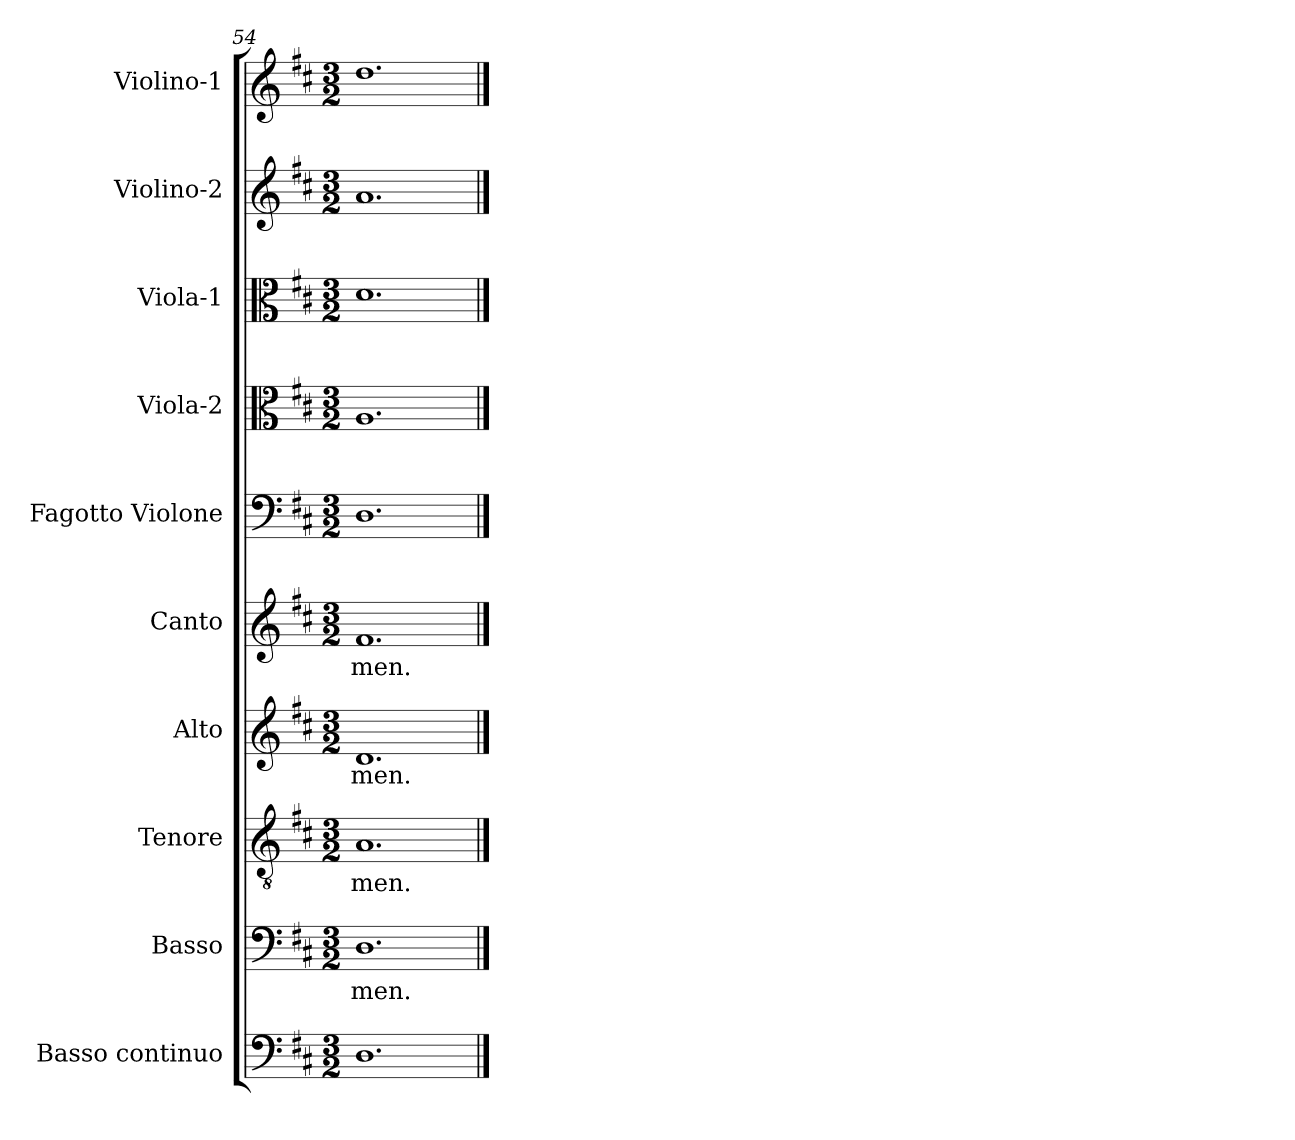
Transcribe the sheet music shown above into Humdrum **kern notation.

**kern	**kern	**text	**kern	**text	**kern	**text	**kern	**text	**kern	**kern	**kern	**kern	**kern
*part10	*part9	*part9	*part8	*part8	*part7	*part7	*part6	*part6	*part5	*part4	*part3	*part2	*part1
*staff10	*staff9	*staff9	*staff8	*staff8	*staff7	*staff7	*staff6	*staff6	*staff5	*staff4	*staff3	*staff2	*staff1
*I"Basso continuo	*I"Basso	*	*I"Tenore	*	*I"Alto	*	*I"Canto	*	*I"Fagotto Violone	*I"Viola-2	*I"Viola-1	*I"Violino-2	*I"Violino-1
*I'BC	*I'B	*	*I'T	*	*I'A	*	*I'C	*	*I'Fg	*I'Va2	*I'Va1	*I'Vi2	*I'Vi1
*clefF4	*clefF4	*	*clefGv2	*	*clefG2	*	*clefG2	*	*clefF4	*clefC3	*clefC3	*clefG2	*clefG2
*k[f#c#]	*k[f#c#]	*	*k[f#c#]	*	*k[f#c#]	*	*k[f#c#]	*	*k[f#c#]	*k[f#c#]	*k[f#c#]	*k[f#c#]	*k[f#c#]
*D:	*D:	*	*D:	*	*D:	*	*D:	*	*D:	*D:	*D:	*D:	*D:
*M3/2	*M3/2	*	*M3/2	*	*M3/2	*	*M3/2	*	*M3/2	*M3/2	*M3/2	*M3/2	*M3/2
=54	=54	=54	=54	=54	=54	=54	=54	=54	=54	=54	=54	=54	=54
!	!	!LO:LY:b	!	!	!	!	!	!	!	!	!	!	!
!	!	!	!	!LO:LY:b	!	!	!	!	!	!	!	!	!
!	!	!	!	!	!	!LO:LY:b	!	!	!	!	!	!	!
!	!	!	!	!	!	!	!	!LO:LY:b	!	!	!	!	!
1.D	1.D	-men.	1.A	-men.	1.d	-men.	1.f#	-men.	1.D	1.A	1.d	1.a	1.dd
==	==	==	==	==	==	==	==	==	==	==	==	==	==
*-	*-	*-	*-	*-	*-	*-	*-	*-	*-	*-	*-	*-	*-
